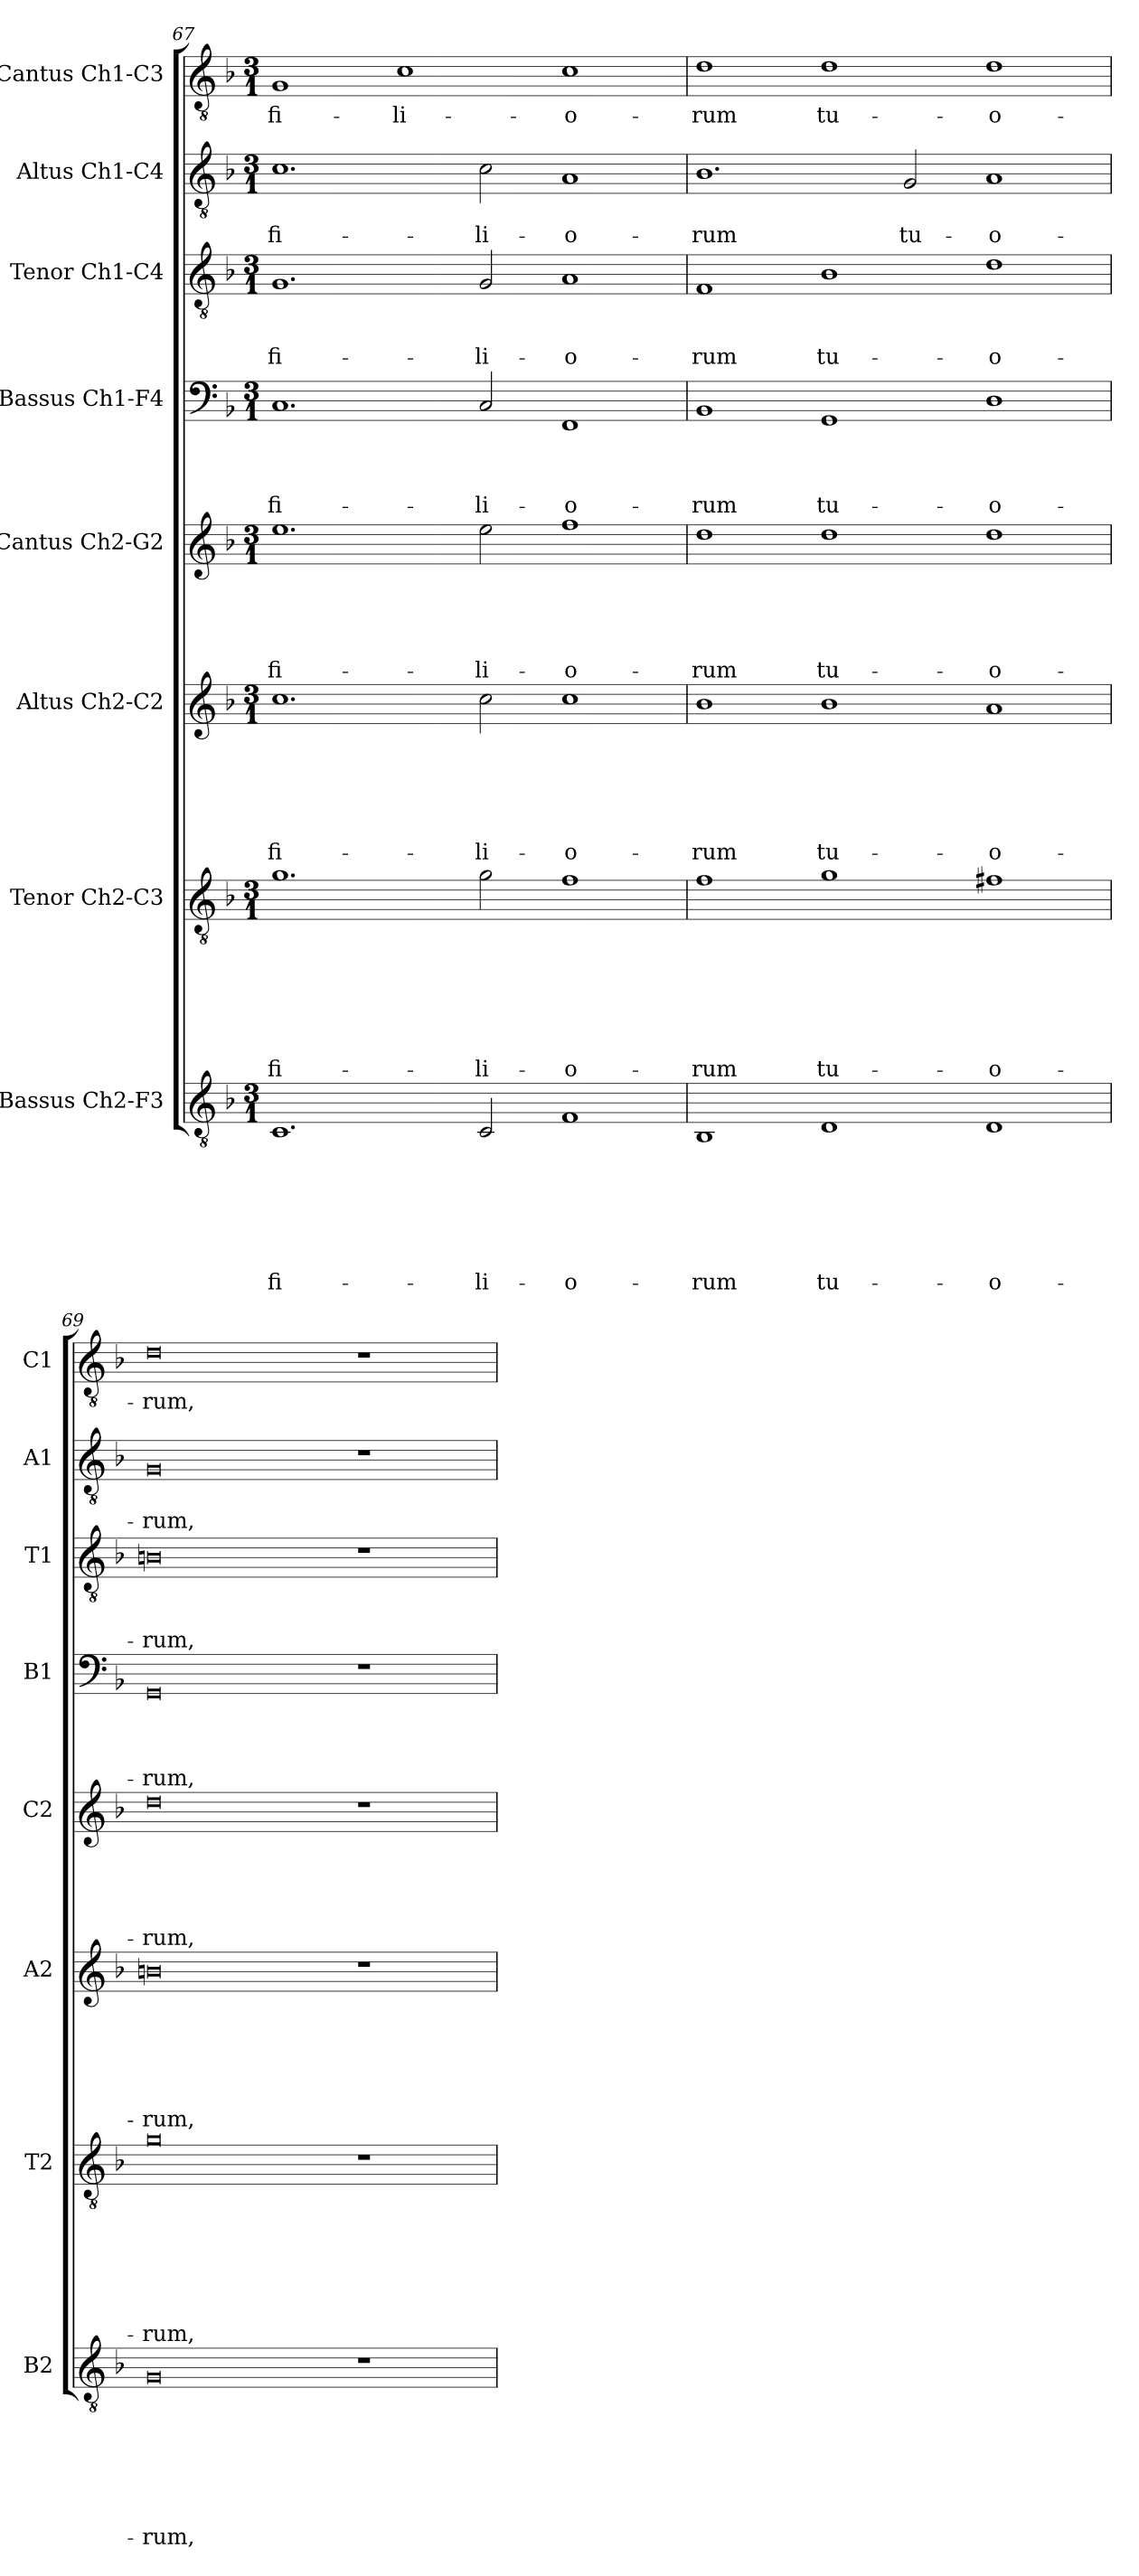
**kern	**text	**text	**text	**text	**text	**text	**text	**kern	**text	**text	**text	**text	**text	**text	**text	**kern	**text	**text	**text	**text	**text	**text	**kern	**text	**text	**text	**text	**text	**kern	**text	**text	**text	**text	**kern	**text	**text	**text	**kern	**text	**text	**kern	**text
*part8	*part8	*part8	*part8	*part8	*part8	*part8	*part8	*part7	*part7	*part7	*part7	*part7	*part7	*part7	*part7	*part6	*part6	*part6	*part6	*part6	*part6	*part6	*part5	*part5	*part5	*part5	*part5	*part5	*part4	*part4	*part4	*part4	*part4	*part3	*part3	*part3	*part3	*part2	*part2	*part2	*part1	*part1
*staff8	*staff8	*staff8	*staff8	*staff8	*staff8	*staff8	*staff8	*staff7	*staff7	*staff7	*staff7	*staff7	*staff7	*staff7	*staff7	*staff6	*staff6	*staff6	*staff6	*staff6	*staff6	*staff6	*staff5	*staff5	*staff5	*staff5	*staff5	*staff5	*staff4	*staff4	*staff4	*staff4	*staff4	*staff3	*staff3	*staff3	*staff3	*staff2	*staff2	*staff2	*staff1	*staff1
*I"Bassus Ch2-F3	*	*	*	*	*	*	*	*I"Tenor Ch2-C3	*	*	*	*	*	*	*	*I"Altus Ch2-C2	*	*	*	*	*	*	*I"Cantus Ch2-G2	*	*	*	*	*	*I"Bassus Ch1-F4	*	*	*	*	*I"Tenor Ch1-C4	*	*	*	*I"Altus Ch1-C4	*	*	*I"Cantus Ch1-C3	*
*I'B2	*	*	*	*	*	*	*	*I'T2	*	*	*	*	*	*	*	*I'A2	*	*	*	*	*	*	*I'C2	*	*	*	*	*	*I'B1	*	*	*	*	*I'T1	*	*	*	*I'A1	*	*	*I'C1	*
*clefGv2	*	*	*	*	*	*	*	*clefGv2	*	*	*	*	*	*	*	*clefG2	*	*	*	*	*	*	*clefG2	*	*	*	*	*	*clefF4	*	*	*	*	*clefGv2	*	*	*	*clefGv2	*	*	*clefGv2	*
*k[b-]	*	*	*	*	*	*	*	*k[b-]	*	*	*	*	*	*	*	*k[b-]	*	*	*	*	*	*	*k[b-]	*	*	*	*	*	*k[b-]	*	*	*	*	*k[b-]	*	*	*	*k[b-]	*	*	*k[b-]	*
*F:	*	*	*	*	*	*	*	*F:	*	*	*	*	*	*	*	*F:	*	*	*	*	*	*	*F:	*	*	*	*	*	*F:	*	*	*	*	*F:	*	*	*	*F:	*	*	*F:	*
*M3/1	*	*	*	*	*	*	*	*M3/1	*	*	*	*	*	*	*	*M3/1	*	*	*	*	*	*	*M3/1	*	*	*	*	*	*M3/1	*	*	*	*	*M3/1	*	*	*	*M3/1	*	*	*M3/1	*
=67	=67	=67	=67	=67	=67	=67	=67	=67	=67	=67	=67	=67	=67	=67	=67	=67	=67	=67	=67	=67	=67	=67	=67	=67	=67	=67	=67	=67	=67	=67	=67	=67	=67	=67	=67	=67	=67	=67	=67	=67	=67	=67
!	!	!	!	!	!	!	!LO:LY:b	!	!	!	!	!	!	!	!LO:LY:b	!	!	!	!	!	!	!LO:LY:b	!	!	!	!	!	!LO:LY:b	!	!	!	!	!LO:LY:b	!	!	!	!LO:LY:b	!	!	!LO:LY:b	!	!LO:LY:b
1.C	.	.	.	.	.	.	fi-	1.g	.	.	.	.	.	.	fi-	1.cc	.	.	.	.	.	fi-	1.ee	.	.	.	.	fi-	1.C	.	.	.	fi-	1.G	.	.	fi-	1.c	.	fi-	1G	fi-
!	!	!	!	!	!	!	!	!	!	!	!	!	!	!	!	!	!	!	!	!	!	!	!	!	!	!	!	!	!	!	!	!	!	!	!	!	!	!	!	!	!	!LO:LY:b
.	.	.	.	.	.	.	.	.	.	.	.	.	.	.	.	.	.	.	.	.	.	.	.	.	.	.	.	.	.	.	.	.	.	.	.	.	.	.	.	.	1c	-li-
!	!	!	!	!	!	!	!LO:LY:b	!	!	!	!	!	!	!	!LO:LY:b	!	!	!	!	!	!	!LO:LY:b	!	!	!	!	!	!LO:LY:b	!	!	!	!	!LO:LY:b	!	!	!	!LO:LY:b	!	!	!LO:LY:b	!	!
2C/	.	.	.	.	.	.	-li-	2g\	.	.	.	.	.	.	-li-	2cc\	.	.	.	.	.	-li-	2ee\	.	.	.	.	-li-	2C/	.	.	.	-li-	2G/	.	.	-li-	2c\	.	-li-	.	.
!	!	!	!	!	!	!	!LO:LY:b	!	!	!	!	!	!	!	!LO:LY:b	!	!	!	!	!	!	!LO:LY:b	!	!	!	!	!	!LO:LY:b	!	!	!	!	!LO:LY:b	!	!	!	!LO:LY:b	!	!	!LO:LY:b	!	!LO:LY:b
1F	.	.	.	.	.	.	-o-	1f	.	.	.	.	.	.	-o-	1cc	.	.	.	.	.	-o-	1ff	.	.	.	.	-o-	1FF	.	.	.	-o-	1A	.	.	-o-	1A	.	-o-	1c	-o-
=68	=68	=68	=68	=68	=68	=68	=68	=68	=68	=68	=68	=68	=68	=68	=68	=68	=68	=68	=68	=68	=68	=68	=68	=68	=68	=68	=68	=68	=68	=68	=68	=68	=68	=68	=68	=68	=68	=68	=68	=68	=68	=68
!	!	!	!	!	!	!	!LO:LY:b	!	!	!	!	!	!	!	!LO:LY:b	!	!	!	!	!	!	!LO:LY:b	!	!	!	!	!	!LO:LY:b	!	!	!	!	!LO:LY:b	!	!	!	!LO:LY:b	!	!	!LO:LY:b	!	!LO:LY:b
1BB-	.	.	.	.	.	.	-rum	1f	.	.	.	.	.	.	-rum	1b-	.	.	.	.	.	-rum	1dd	.	.	.	.	-rum	1BB-	.	.	.	-rum	1F	.	.	-rum	1.B-	.	-rum	1d	-rum
!	!	!	!	!	!	!	!LO:LY:b	!	!	!	!	!	!	!	!LO:LY:b	!	!	!	!	!	!	!LO:LY:b	!	!	!	!	!	!LO:LY:b	!	!	!	!	!LO:LY:b	!	!	!	!LO:LY:b	!	!	!	!	!LO:LY:b
1D	.	.	.	.	.	.	tu-	1g	.	.	.	.	.	.	tu-	1b-	.	.	.	.	.	tu-	1dd	.	.	.	.	tu-	1GG	.	.	.	tu-	1B-	.	.	tu-	.	.	.	1d	tu-
!	!	!	!	!	!	!	!	!	!	!	!	!	!	!	!	!	!	!	!	!	!	!	!	!	!	!	!	!	!	!	!	!	!	!	!	!	!	!	!	!LO:LY:b	!	!
.	.	.	.	.	.	.	.	.	.	.	.	.	.	.	.	.	.	.	.	.	.	.	.	.	.	.	.	.	.	.	.	.	.	.	.	.	.	2G/	.	tu-	.	.
!	!	!	!	!	!	!	!LO:LY:b	!	!	!	!	!	!	!	!LO:LY:b	!	!	!	!	!	!	!LO:LY:b	!	!	!	!	!	!LO:LY:b	!	!	!	!	!LO:LY:b	!	!	!	!LO:LY:b	!	!	!LO:LY:b	!	!LO:LY:b
1D	.	.	.	.	.	.	-o-	1f#X	.	.	.	.	.	.	-o-	1a	.	.	.	.	.	-o-	1dd	.	.	.	.	-o-	1D	.	.	.	-o-	1d	.	.	-o-	1A	.	-o-	1d	-o-
=69	=69	=69	=69	=69	=69	=69	=69	=69	=69	=69	=69	=69	=69	=69	=69	=69	=69	=69	=69	=69	=69	=69	=69	=69	=69	=69	=69	=69	=69	=69	=69	=69	=69	=69	=69	=69	=69	=69	=69	=69	=69	=69
!	!	!	!	!	!	!	!LO:LY:b	!	!	!	!	!	!	!	!LO:LY:b	!	!	!	!	!	!	!LO:LY:b	!	!	!	!	!	!LO:LY:b	!	!	!	!	!LO:LY:b	!	!	!	!LO:LY:b	!	!	!LO:LY:b	!	!LO:LY:b
0G	.	.	.	.	.	.	-rum,	0g	.	.	.	.	.	.	-rum,	0bn	.	.	.	.	.	-rum,	0dd	.	.	.	.	-rum,	0GG	.	.	.	-rum,	0Bn	.	.	-rum,	0G	.	-rum,	0d	-rum,
1r	.	.	.	.	.	.	.	1r	.	.	.	.	.	.	.	1r	.	.	.	.	.	.	1r	.	.	.	.	.	1r	.	.	.	.	1r	.	.	.	1r	.	.	1r	.
=	=	=	=	=	=	=	=	=	=	=	=	=	=	=	=	=	=	=	=	=	=	=	=	=	=	=	=	=	=	=	=	=	=	=	=	=	=	=	=	=	=	=
*-	*-	*-	*-	*-	*-	*-	*-	*-	*-	*-	*-	*-	*-	*-	*-	*-	*-	*-	*-	*-	*-	*-	*-	*-	*-	*-	*-	*-	*-	*-	*-	*-	*-	*-	*-	*-	*-	*-	*-	*-	*-	*-
